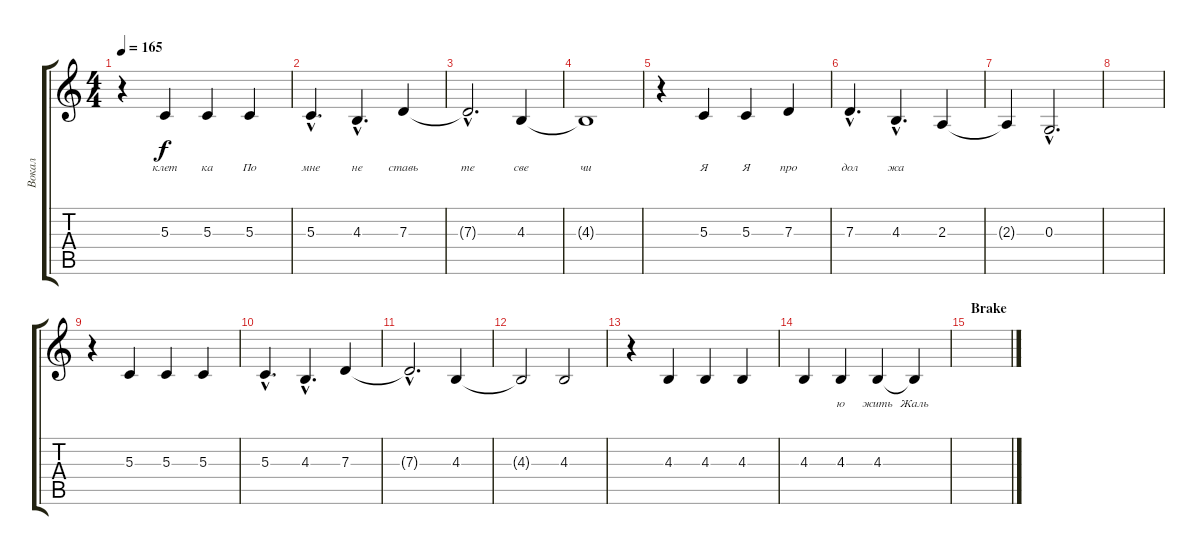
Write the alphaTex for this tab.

\track ("Вокал" "Вокал") {instrument fx4atmosphere}
\staff {score tabs}
\tuning (E4 B3 G3 D3 A2 E2) {hide}
\ts (4 4)
\tempo 165
\clef g2
\ks c
r.4{dy f} 5.3.4{lyrics (0 "клет") lyrics (1 "") lyrics (2 "") lyrics (3 "") lyrics (4 "")} 5.3.4{lyrics (0 "ка") lyrics (1 "") lyrics (2 "") lyrics (3 "") lyrics (4 "")} 5.3.4{lyrics (0 "По") lyrics (1 "") lyrics (2 "") lyrics (3 "") lyrics (4 "")} |
5.3{hac}.4{d lyrics (0 "мне") lyrics (1 "") lyrics (2 "") lyrics (3 "") lyrics (4 "")} 4.3{hac}.4{d lyrics (0 "не") lyrics (1 "") lyrics (2 "") lyrics (3 "") lyrics (4 "")} 7.3.4{lyrics (0 "ставь") lyrics (1 "") lyrics (2 "") lyrics (3 "") lyrics (4 "")} |
7.3{hac t}.2{d lyrics (0 "те") lyrics (1 "") lyrics (2 "") lyrics (3 "") lyrics (4 "")} 4.3.4{lyrics (0 "све") lyrics (1 "") lyrics (2 "") lyrics (3 "") lyrics (4 "")} |
4.3{t}.1{lyrics (0 "чи") lyrics (1 "") lyrics (2 "") lyrics (3 "") lyrics (4 "")} |
r.4 5.3.4{lyrics (0 "Я") lyrics (1 "") lyrics (2 "") lyrics (3 "") lyrics (4 "")} 5.3.4{lyrics (0 "Я") lyrics (1 "") lyrics (2 "") lyrics (3 "") lyrics (4 "")} 7.3.4{lyrics (0 "про") lyrics (1 "") lyrics (2 "") lyrics (3 "") lyrics (4 "")} |
7.3{hac}.4{d lyrics (0 "дол") lyrics (1 "") lyrics (2 "") lyrics (3 "") lyrics (4 "")} 4.3{hac}.4{d lyrics (0 "жа") lyrics (1 "") lyrics (2 "") lyrics (3 "") lyrics (4 "")} 2.3.4 |
2.3{t}.4 0.3{hac}.2{d} |
|
r.4 5.3.4 5.3.4 5.3.4 |
5.3{hac}.4{d} 4.3{hac}.4{d} 7.3.4 |
7.3{hac t}.2{d} 4.3.4 |
4.3{t}.2 4.3.2 |
r.4 4.3.4 4.3.4 4.3.4 |
4.3.4{lyrics (0 "") lyrics (1 "") lyrics (2 "") lyrics (3 "") lyrics (4 "")} 4.3.4{lyrics (0 "") lyrics (1 "ю") lyrics (2 "") lyrics (3 "") lyrics (4 "")} 4.3.4{lyrics (0 "") lyrics (1 "жить") lyrics (2 "") lyrics (3 "") lyrics (4 "")} 4.3{t}.4{lyrics (0 "") lyrics (1 "Жаль") lyrics (2 "") lyrics (3 "") lyrics (4 "")} |
\section ("" "Brake")
